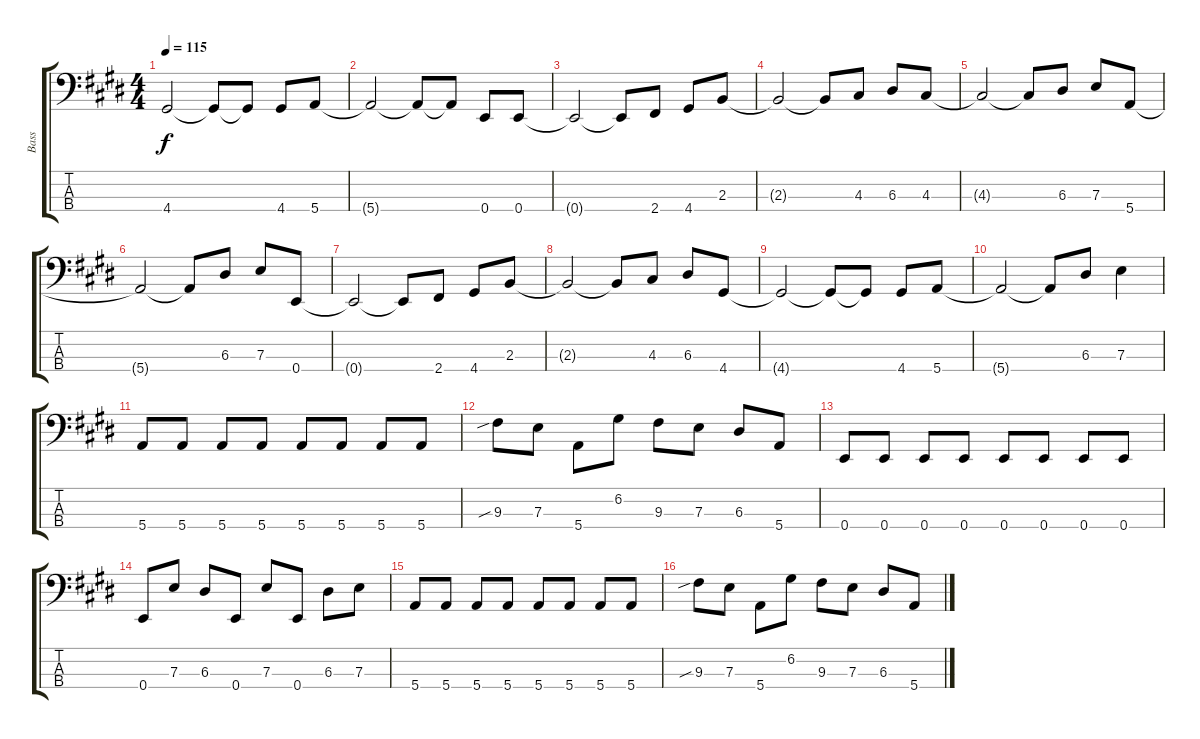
\track ("Bass" "Bass") {instrument electricbasspick}
\staff {score tabs}
\tuning (G2 D2 A1 E1) {hide}
\ts (4 4)
\tempo 115
\clef f4
\ks c#minor
4.4{t}.2{dy f} 4.4{t}.8 4.4{t}.8 4.4.8 5.4.8 |
5.4{t}.2 5.4{t}.8 5.4{t}.8 0.4.8{volume 13} 0.4.8 |
0.4{t}.2{volume 8} 0.4{t}.8 2.4.8 4.4.8 2.3.8 |
2.3{t}.2 2.3{t}.8 4.3.8 6.3.8 4.3.8 |
4.3{t}.2 4.3{t}.8 6.3.8 7.3.8 5.4.8 |
5.4{t}.2 5.4{t}.8 6.3.8 7.3.8 0.4.8 |
0.4{t}.2 0.4{t}.8 2.4.8 4.4.8 2.3.8 |
2.3{t}.2 2.3{t}.8 4.3.8 6.3.8 4.4.8 |
4.4{t}.2 4.4{t}.8 4.4{t}.8 4.4.8 5.4.8 |
5.4{t}.2 5.4{t}.8 6.3.8 7.3.4 |
5.4.8{volume 15} 5.4.8 5.4.8 5.4.8 5.4.8 5.4.8 5.4.8 5.4.8 |
9.3{sib}.8 7.3.8 5.4.8 6.2.8 9.3.8 7.3.8 6.3.8 5.4.8 |
0.4.8 0.4.8 0.4.8 0.4.8 0.4.8 0.4.8 0.4.8 0.4.8 |
0.4.8 7.3.8 6.3.8 0.4.8 7.3.8 0.4.8 6.3.8 7.3.8 |
5.4.8 5.4.8 5.4.8 5.4.8 5.4.8 5.4.8 5.4.8 5.4.8 |
9.3{sib}.8 7.3.8 5.4.8 6.2.8 9.3.8 7.3.8 6.3.8 5.4.8
